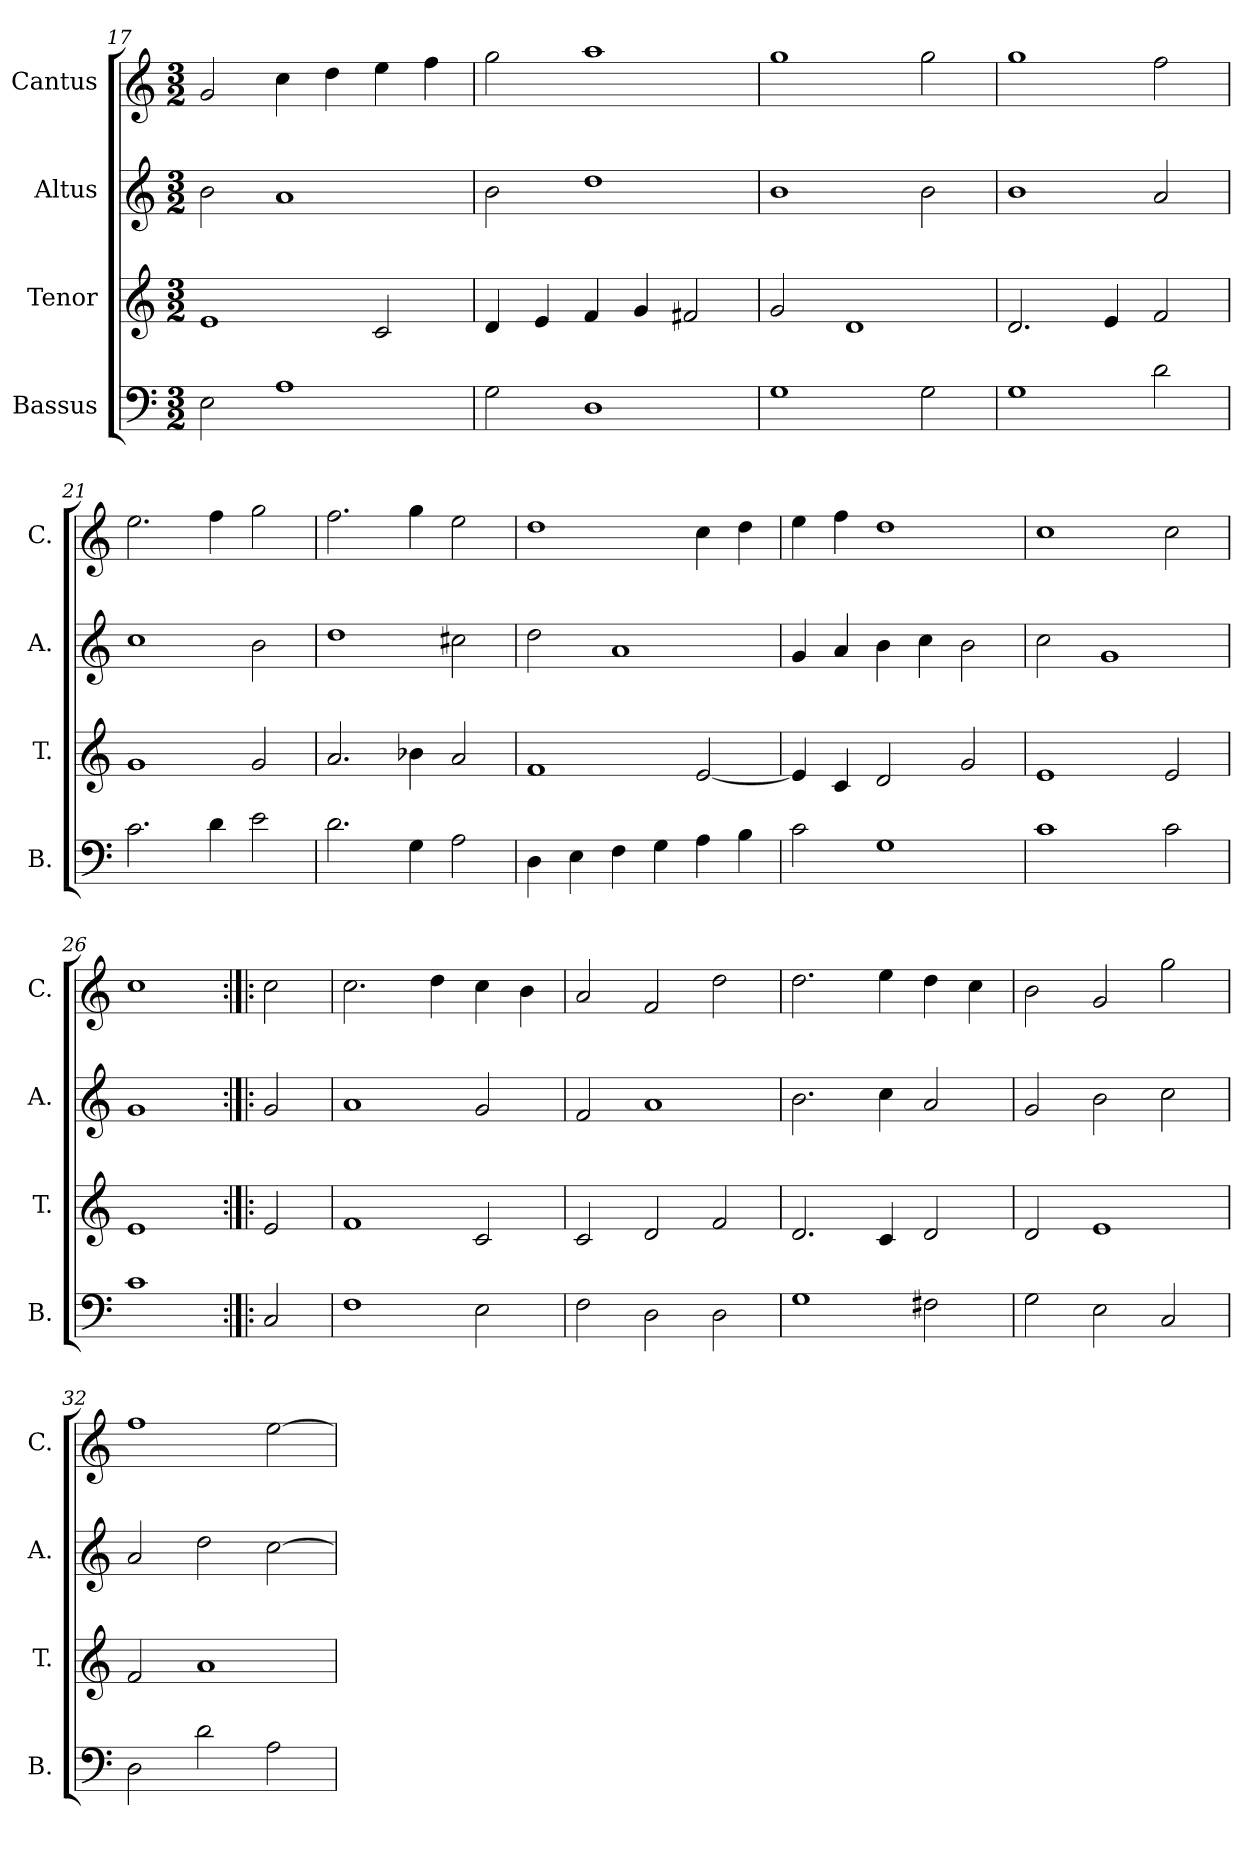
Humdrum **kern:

**kern	**kern	**kern	**kern
*part4	*part3	*part2	*part1
*staff4	*staff3	*staff2	*staff1
*I"Bassus	*I"Tenor	*I"Altus	*I"Cantus
*I'B.	*I'T.	*I'A.	*I'C.
*clefF4	*clefG2	*clefG2	*clefG2
*k[]	*k[]	*k[]	*k[]
*C:	*C:	*C:	*C:
*M3/2	*M3/2	*M3/2	*M3/2
=17	=17	=17	=17
2E\	1e/	2b\	2g/
1A\	.	1a/	4cc\
.	.	.	4dd\
.	2c/	.	4ee\
.	.	.	4ff\
=18	=18	=18	=18
2G\	4d/	2b\	2gg\
.	4e/	.	.
1D\	4f/	1dd\	1aa\
.	4g/	.	.
.	2f#X/	.	.
=19	=19	=19	=19
1G\	2g/	1b\	1gg\
.	1d/	.	.
2G\	.	2b\	2gg\
=20	=20	=20	=20
1G\	2.d/	1b\	1gg\
.	4e/	.	.
2d\	2f/	2a/	2ff\
!!LO:LB:g=z
=21	=21	=21	=21
2.c\	1g/	1cc\	2.ee\
4d\	.	.	4ff\
2e\	2g/	2b\	2gg\
=22	=22	=22	=22
2.d\	2.a/	1dd\	2.ff\
4G\	4b-X\	.	4gg\
2A\	2a/	2cc#X\	2ee\
=23	=23	=23	=23
4D\	1f/	2dd\	1dd\
4E\	.	.	.
4F\	.	1a/	.
4G\	.	.	.
4A\	[2e/	.	4cc\
4B\	.	.	4dd\
=24	=24	=24	=24
2c\	4e/]	4g/	4ee\
.	4c/	4a/	4ff\
1G\	2d/	4b\	1dd\
.	.	4cc\	.
.	2g/	2b\	.
=25	=25	=25	=25
1c\	1e/	2cc\	1cc\
.	.	1g/	.
2c\	2e/	.	2cc\
=26	=26	=26	=26
1c\	1e/	1g/	1cc\
=27:|!|:	=27:|!|:	=27:|!|:	=27:|!|:
2C/	2e/	2g/	2cc\
=28	=28	=28	=28
1F\	1f/	1a/	2.cc\
.	.	.	4dd\
2E\	2c/	2g/	4cc\
.	.	.	4b\
=29	=29	=29	=29
2F\	2c/	2f/	2a/
2D\	2d/	1a/	2f/
2D\	2f/	.	2dd\
=30	=30	=30	=30
1G\	2.d/	2.b\	2.dd\
.	4c/	4cc\	4ee\
2F#X\	2d/	2a/	4dd\
.	.	.	4cc\
!!LO:LB:g=z
=31	=31	=31	=31
2G\	2d/	2g/	2b\
2E\	1e/	2b\	2g/
2C/	.	2cc\	2gg\
=32	=32	=32	=32
2D\	2f/	2a/	1ff\
2d\	1a/	2dd\	.
2A\	.	[2cc\	[2ee\
=	=	=	=
*-	*-	*-	*-
